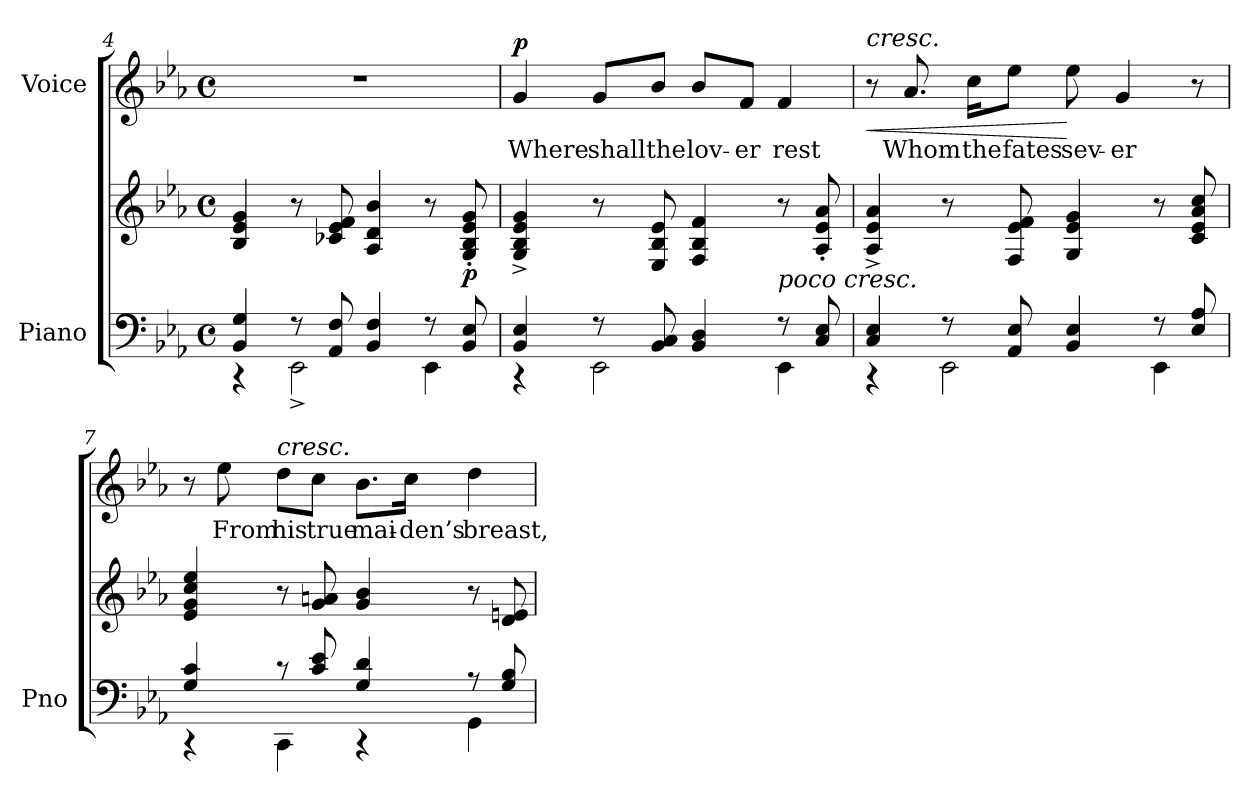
**kern	**kern	**dynam	**kern	**text	**dynam
*part2	*part2	*part2	*part1	*part1	*part1
*staff3	*staff2	*staff2/3	*staff1	*staff1	*staff1
*I"Piano	*	*	*I"Voice	*	*
*I'Pno	*	*	*	*	*
*clefF4	*clefG2	*	*clefG2	*	*
*k[b-e-a-]	*k[b-e-a-]	*	*k[b-e-a-]	*	*
*M4/4	*M4/4	*	*M4/4	*	*
*met(c)	*met(c)	*	*met(c)	*	*
=4	=4	=4	=4	=4	=4
*^	*	*	*	*	*
4BB-/ 4G/	4r	4B-/ 4e-/ 4g/	.	1r	.	.
8r	2EE-^\	8r	.	.	.	.
8AA-/ 8F/	.	8c-X/ 8e-/ 8f/	.	.	.	.
4BB-/ 4F/	.	4A-/ 4d/ 4b-/	.	.	.	.
8r	4EE-\	8r	.	.	.	.
!	!	!	!LO:DY:b	!	!	!
8BB-/ 8E-/	.	8G/'> 8B-/'> 8e-/'> 8g/'>	p	.	.	.
!!LO:LB:g=z
=5	=5	=5	=5	=5	=5	=5
!	!	!	!	!	!LO:LY:b	!LO:DY:a
4BB-/ 4E-/	4r	4G/^> 4B-/^> 4e-/^> 4g/^>	.	4g/	Where	p
!	!	!	!	!	!LO:LY:b	!
8r	2EE-\	8r	.	8g/L	shall	.
!	!	!	!	!	!LO:LY:b	!
8BB-/ 8C/	.	8E-/ 8B-/ 8e-/	.	8b-/J	the	.
!	!	!	!	!	!LO:LY:b	!
4BB-/ 4D/	.	4F/ 4B-/ 4f/	.	8b-/L	lov-	.
!	!	!	!	!	!LO:LY:b	!
.	.	.	.	8f/J	-er	.
!	!	!LO:TX:b:i:t=poco   cresc.	!	!	!	!
!	!	!	!	!	!LO:LY:b	!
8r	4EE-\	8r	.	4f/	rest	.
8C/ 8E-/	.	8A-/'> 8e-/'> 8a-/'>	.	.	.	.
=6	=6	=6	=6	=6	=6	=6
!	!	!	!	!LO:TX:a:i:t=cresc.	!	!
!	!	!	!	!	!	!LO:HP:b
4C/ 4E-/	4r	4A-/^> 4e-/^> 4a-/^>	.	8r	.	<
!	!	!	!	!	!LO:LY:b	!
.	.	.	.	8.a-/	Whom	.
8r	2EE-\	8r	.	.	.	.
!	!	!	!	!	!LO:LY:b	!
.	.	.	.	16cc\KL	the	.
!	!	!	!	!	!LO:LY:b	!
8AA-/ 8E-/	.	8F/ 8e-/ 8f/	.	8ee-\J	fates	.
!	!	!	!	!	!LO:LY:b	!
4BB-/ 4E-/	.	4G/ 4e-/ 4g/	.	8ee-\	sev-	[
!	!	!	!	!	!LO:LY:b	!
.	.	.	.	4g/	-er	.
8r	4EE-\	8r	.	.	.	.
8E-/ 8A-/	.	8c/ 8e-/ 8a-/ 8cc/	.	8r	.	.
!!LO:PB:g=z
=7	=7	=7	=7	=7	=7	=7
4G/ 4c/	4r	4e-/ 4g/ 4cc/ 4ee-/	.	8r	.	.
!	!	!	!	!	!LO:LY:b	!
.	.	.	.	8ee-\	From	.
!	!	!	!	!LO:TX:a:i:t=cresc.	!	!
!	!	!	!	!	!LO:LY:b	!
8r	4CC\	8r	.	8dd\L	his	.
!	!	!	!	!	!LO:LY:b	!
8c/ 8e-/	.	8g/ 8an/	.	8cc\J	true	.
!	!	!	!	!	!LO:LY:b	!
4G/ 4d/	4r	4g/ 4b-/	.	8.b-\L	mai-	.
!	!	!	!	!	!LO:LY:b	!
.	.	.	.	16cc\Jk	-den’s	.
!	!	!	!	!	!LO:LY:b	!
8r	4GG\	8r	.	4dd\	breast,	.
8G/ 8B-/	.	8d/ 8en/	.	.	.	.
*v	*v	*	*	*	*	*
=	=	=	=	=	=
*-	*-	*-	*-	*-	*-
